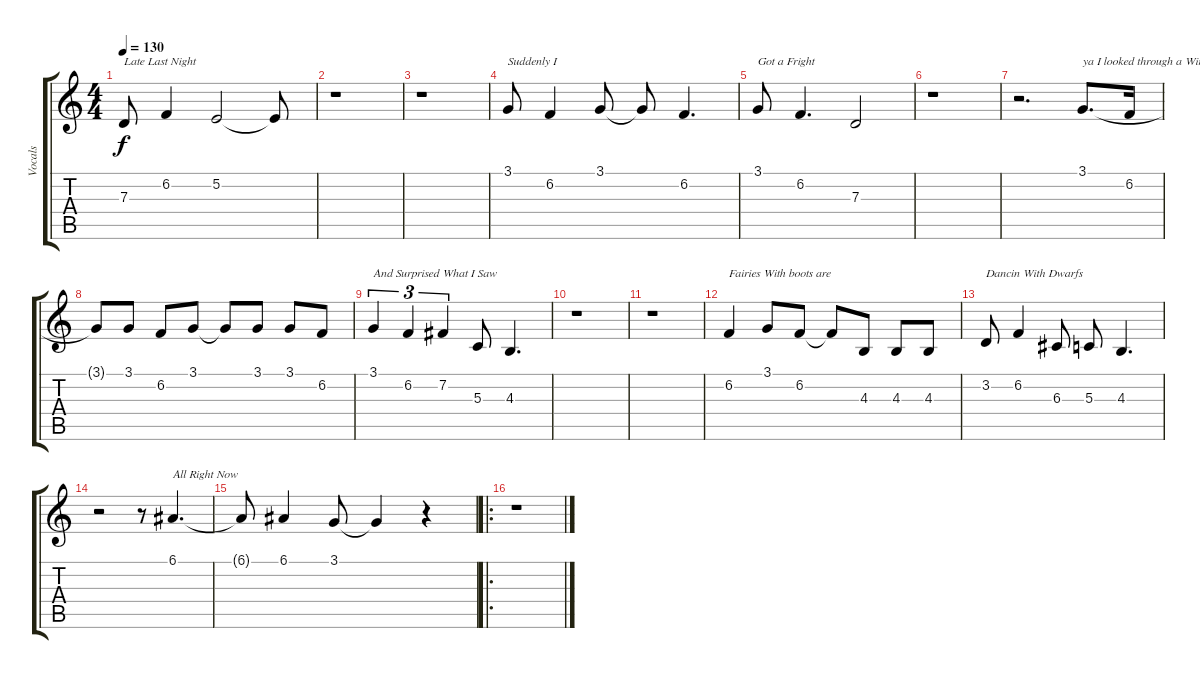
\track ("Vocals" "Vocals") {instrument tenorsax}
\staff {score tabs}
\tuning (E4 B3 G3 D3 A2 E2) {hide}
\ts (4 4)
\tempo 130
\clef g2
\ks c
7.3.8{txt "Late Last Night" dy f} 6.2.4 5.2.2 5.2{t}.8 |
r.1 |
r.1 |
3.1.8{txt "Suddenly I"} 6.2.4 3.1.8 3.1{t}.8 6.2.4{d} |
3.1.8{txt "Got a Fright"} 6.2.4{d} 7.3.2 |
r.1 |
r.2{d} 3.1.8{d txt "ya I looked through a Window"} 6.2.16 |
3.1{t}.8 3.1.8 6.2.8 3.1.8 3.1{t}.8 3.1.8 3.1.8 6.2.8 |
3.1.4{tu (3 2) txt "And Surprised What I Saw"} 6.2.4{tu (3 2)} 7.2.4{tu (3 2)} 5.3.8 4.3.4{d} |
r.1 |
r.1 |
6.2.4{txt "Fairies With boots are"} 3.1.8 6.2.8 6.2{t}.8 4.3.8 4.3.8 4.3.8 |
3.2.8{txt "Dancin With Dwarfs"} 6.2.4 6.3.8 5.3.8 4.3.4{d} |
r.2 r.8 6.1.4{d txt "All Right Now"} |
6.1{t}.8 6.1.4 3.1.8 3.1{t}.4 r.4 |
\ro
r.1
